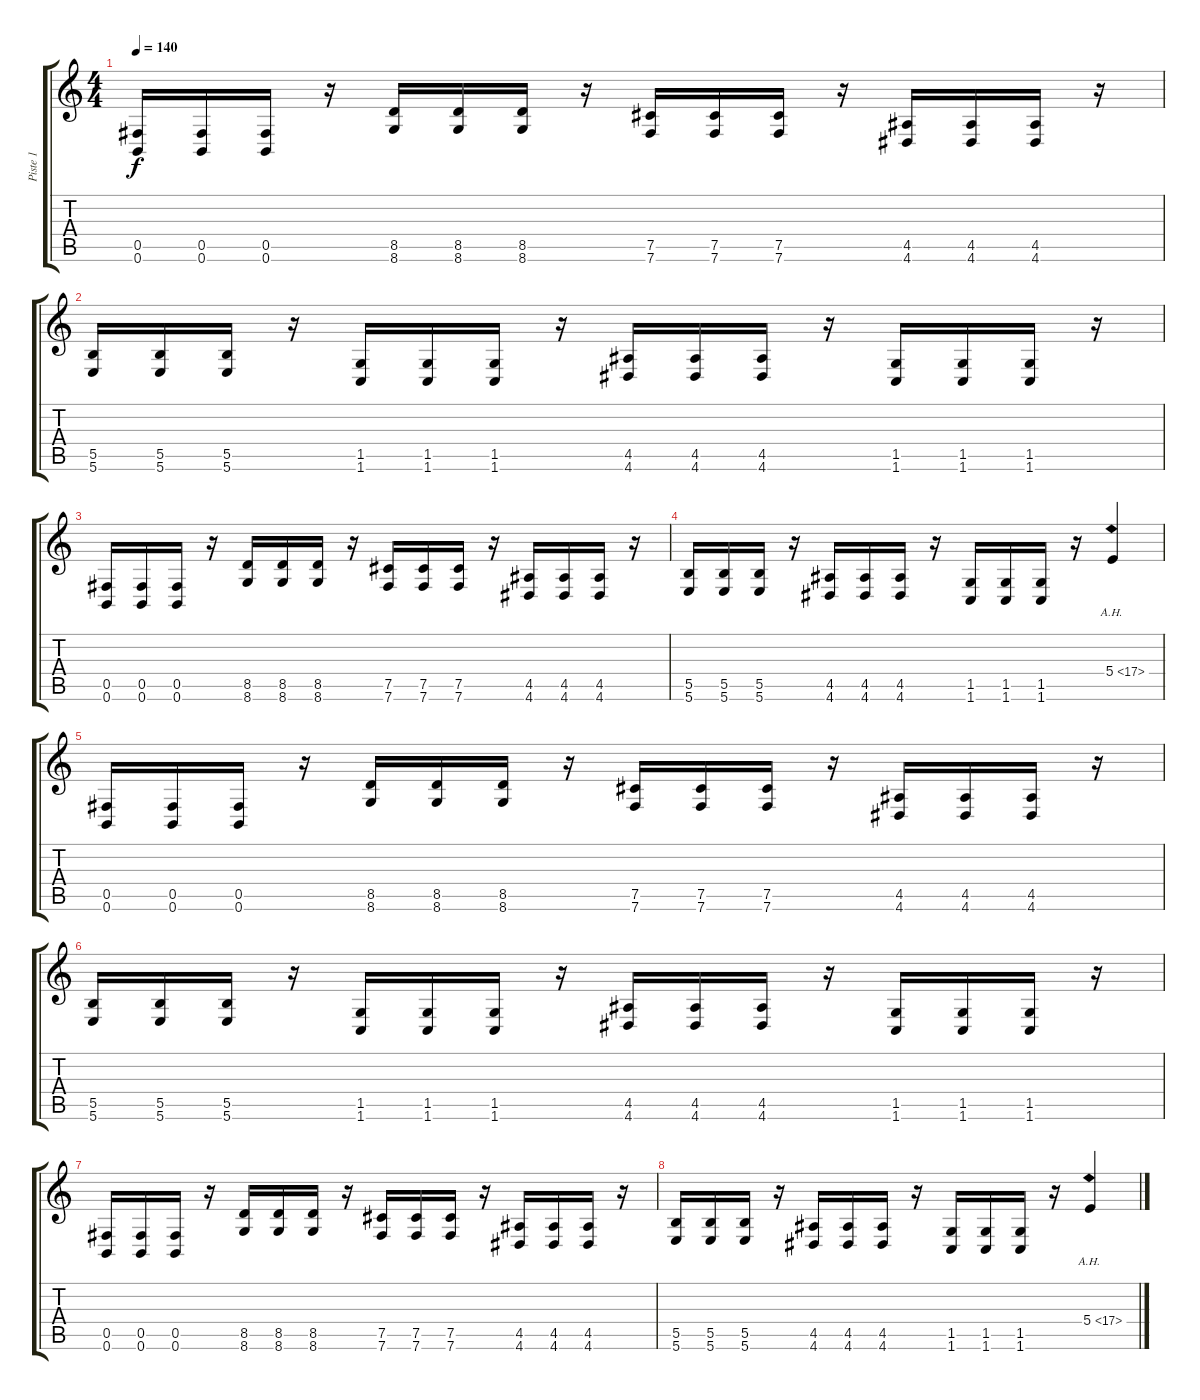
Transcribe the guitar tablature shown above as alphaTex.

\track ("Piste 1" "Piste 1") {instrument distortionguitar}
\staff {score tabs}
\tuning (Db4 Ab3 E3 B2 Gb2 B1) {hide}
\ts (4 4)
\tempo 140
\clef g2
\ks c
(0.5 0.6).16{dy f} (0.5 0.6).16 (0.5 0.6).16 r.16 (8.5 8.6).16 (8.5 8.6).16 (8.5 8.6).16 r.16 (7.5 7.6).16 (7.5 7.6).16 (7.5 7.6).16 r.16 (4.5 4.6).16 (4.5 4.6).16 (4.5 4.6).16 r.16 |
(5.5 5.6).16 (5.5 5.6).16 (5.5 5.6).16 r.16 (1.5 1.6).16 (1.5 1.6).16 (1.5 1.6).16 r.16 (4.5 4.6).16 (4.5 4.6).16 (4.5 4.6).16 r.16 (1.5 1.6).16 (1.5 1.6).16 (1.5 1.6).16 r.16 |
(0.5 0.6).16 (0.5 0.6).16 (0.5 0.6).16 r.16 (8.5 8.6).16 (8.5 8.6).16 (8.5 8.6).16 r.16 (7.5 7.6).16 (7.5 7.6).16 (7.5 7.6).16 r.16 (4.5 4.6).16 (4.5 4.6).16 (4.5 4.6).16 r.16 |
(5.5 5.6).16 (5.5 5.6).16 (5.5 5.6).16 r.16 (4.5 4.6).16 (4.5 4.6).16 (4.5 4.6).16 r.16 (1.5 1.6).16 (1.5 1.6).16 (1.5 1.6).16 r.16 5.4{ah 12}.4 |
(0.5 0.6).16 (0.5 0.6).16 (0.5 0.6).16 r.16 (8.5 8.6).16 (8.5 8.6).16 (8.5 8.6).16 r.16 (7.5 7.6).16 (7.5 7.6).16 (7.5 7.6).16 r.16 (4.5 4.6).16 (4.5 4.6).16 (4.5 4.6).16 r.16 |
(5.5 5.6).16 (5.5 5.6).16 (5.5 5.6).16 r.16 (1.5 1.6).16 (1.5 1.6).16 (1.5 1.6).16 r.16 (4.5 4.6).16 (4.5 4.6).16 (4.5 4.6).16 r.16 (1.5 1.6).16 (1.5 1.6).16 (1.5 1.6).16 r.16 |
(0.5 0.6).16 (0.5 0.6).16 (0.5 0.6).16 r.16 (8.5 8.6).16 (8.5 8.6).16 (8.5 8.6).16 r.16 (7.5 7.6).16 (7.5 7.6).16 (7.5 7.6).16 r.16 (4.5 4.6).16 (4.5 4.6).16 (4.5 4.6).16 r.16 |
(5.5 5.6).16 (5.5 5.6).16 (5.5 5.6).16 r.16 (4.5 4.6).16 (4.5 4.6).16 (4.5 4.6).16 r.16 (1.5 1.6).16 (1.5 1.6).16 (1.5 1.6).16 r.16 5.4{ah 12}.4
